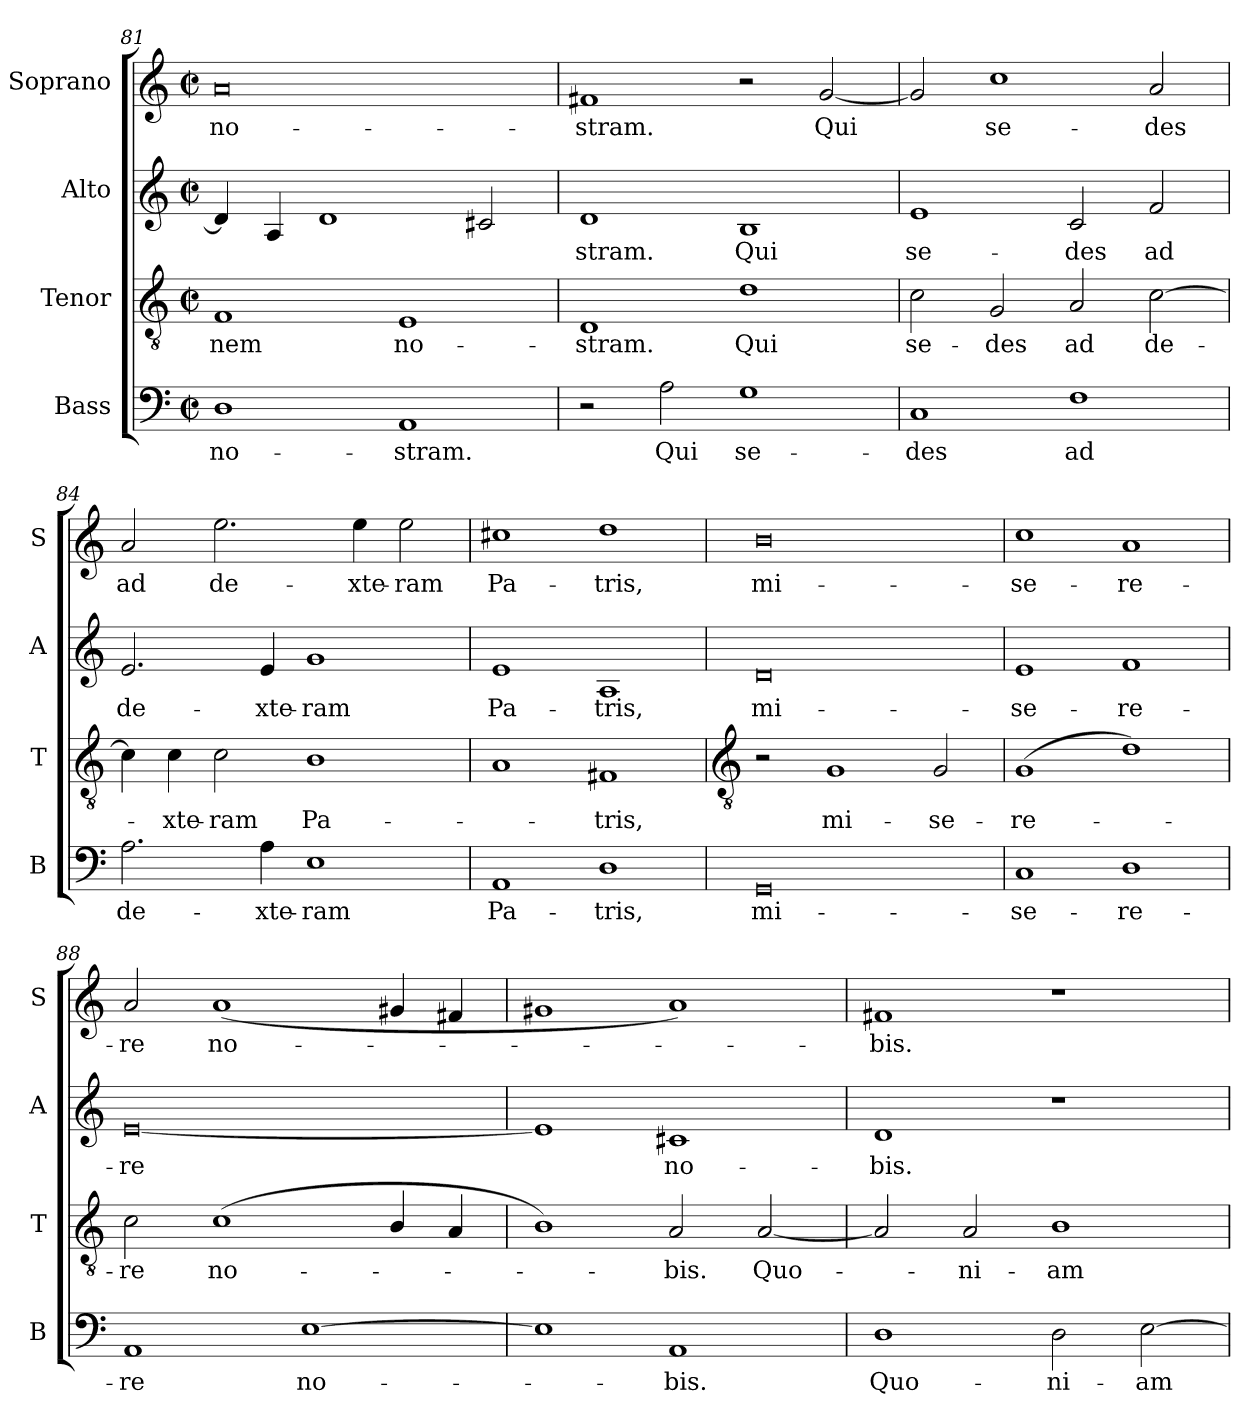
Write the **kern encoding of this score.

**kern	**text	**kern	**text	**kern	**text	**kern	**text
*part4	*part4	*part3	*part3	*part2	*part2	*part1	*part1
*staff4	*staff4	*staff3	*staff3	*staff2	*staff2	*staff1	*staff1
*I"Bass	*	*I"Tenor	*	*I"Alto	*	*I"Soprano	*
*I'B	*	*I'T	*	*I'A	*	*I'S	*
*clefF4	*	*clefGv2	*	*clefG2	*	*clefG2	*
*k[]	*	*k[]	*	*k[]	*	*k[]	*
*C:	*	*C:	*	*C:	*	*C:	*
*M4/2	*	*M4/2	*	*M4/2	*	*M4/2	*
*met(c|)	*	*met(c|)	*	*met(c|)	*	*met(c|)	*
=81	=81	=81	=81	=81	=81	=81	=81
!	!LO:LY:b	!	!LO:LY:b	!	!	!	!LO:LY:b
1D	no-	1F	-nem	4d]	.	0a	no-
.	.	.	.	4A	.	.	.
.	.	.	.	1d	.	.	.
!	!LO:LY:b	!	!LO:LY:b	!	!	!	!
1AA	-stram.	1E	no-	.	.	.	.
.	.	.	.	2c#	.	.	.
=82	=82	=82	=82	=82	=82	=82	=82
!	!	!	!LO:LY:b	!	!LO:LY:b	!	!LO:LY:b
2r	.	1D	-stram.	1d	stram.	1f#X	-stram.
!	!LO:LY:b	!	!	!	!	!	!
2A	Qui	.	.	.	.	.	.
!	!LO:LY:b	!	!LO:LY:b	!	!LO:LY:b	!	!
1G	se-	1d	Qui	1B	Qui	2r	.
!	!	!	!	!	!	!	!LO:LY:b
.	.	.	.	.	.	[2g	Qui
=83	=83	=83	=83	=83	=83	=83	=83
!	!LO:LY:b	!	!LO:LY:b	!	!LO:LY:b	!	!
1C	-des	2c	se-	1e	se-	2g]	.
!	!	!	!LO:LY:b	!	!	!	!LO:LY:b
.	.	2G	-des	.	.	1cc	se-
!	!LO:LY:b	!	!LO:LY:b	!	!LO:LY:b	!	!
1F	ad	2A	ad	2c	-des	.	.
!	!	!	!LO:LY:b	!	!LO:LY:b	!	!LO:LY:b
.	.	[2c	de-	2f	ad	2a	-des
=84	=84	=84	=84	=84	=84	=84	=84
!	!LO:LY:b	!	!	!	!LO:LY:b	!	!LO:LY:b
2.A	de-	4c]	.	2.e	de-	2a	ad
!	!	!	!LO:LY:b	!	!	!	!
.	.	4c	xte-	.	.	.	.
!	!	!	!LO:LY:b	!	!	!	!LO:LY:b
.	.	2c	-ram	.	.	2.ee	de-
!	!LO:LY:b	!	!	!	!LO:LY:b	!	!
4A	-xte-	.	.	4e	-xte-	.	.
!	!LO:LY:b	!	!LO:LY:b	!	!LO:LY:b	!	!
1E	-ram	1B	Pa-	1g	-ram	.	.
!	!	!	!	!	!	!	!LO:LY:b
.	.	.	.	.	.	4ee	-xte-
!	!	!	!	!	!	!	!LO:LY:b
.	.	.	.	.	.	2ee	-ram
=85	=85	=85	=85	=85	=85	=85	=85
!	!LO:LY:b	!	!	!	!LO:LY:b	!	!LO:LY:b
1AA	Pa-	1A	.	1e	Pa-	1cc#X	Pa-
!	!LO:LY:b	!	!LO:LY:b	!	!LO:LY:b	!	!LO:LY:b
1D	-tris,	1F#X	tris,	1A	-tris,	1dd	-tris,
!!LO:LB:g=z
=86	=86	=86	=86	=86	=86	=86	=86
*	*	*clefGv2	*	*	*	*	*
!	!LO:LY:b	!	!	!	!LO:LY:b	!	!LO:LY:b
0GG	mi-	2r	.	0d	mi-	0b	mi-
!	!	!	!LO:LY:b	!	!	!	!
.	.	1G	mi-	.	.	.	.
!	!	!	!LO:LY:b	!	!	!	!
.	.	2G	-se-	.	.	.	.
=87	=87	=87	=87	=87	=87	=87	=87
!	!LO:LY:b	!	!LO:LY:b	!	!LO:LY:b	!	!LO:LY:b
1C	-se-	(<1G	-re-	1e	-se-	1cc	-se-
!	!LO:LY:b	!	!	!	!LO:LY:b	!	!LO:LY:b
1D	-re-	1d)	.	1f	-re-	1a	-re-
=88	=88	=88	=88	=88	=88	=88	=88
!	!LO:LY:b	!	!LO:LY:b	!	!LO:LY:b	!	!LO:LY:b
1AA	-re	2c	re	[0e	-re	2a	-re
!	!	!	!LO:LY:b	!	!	!	!LO:LY:b
.	.	(<1c	no-	.	.	(<1a	no-
!	!LO:LY:b	!	!	!	!	!	!
[1E	no-	.	.	.	.	.	.
.	.	4B/	.	.	.	4g#X	.
.	.	4A	.	.	.	4f#X	.
=89	=89	=89	=89	=89	=89	=89	=89
1E]	.	1B/)	.	1e]	.	1g#	.
!	!LO:LY:b	!	!LO:LY:b	!	!LO:LY:b	!	!
1AA	bis.	2A	bis.	1c#X	no-	1a)	.
!	!	!	!LO:LY:b	!	!	!	!
.	.	[2A	Quo-	.	.	.	.
=90	=90	=90	=90	=90	=90	=90	=90
!	!LO:LY:b	!	!	!	!LO:LY:b	!	!LO:LY:b
1D	Quo-	2A]	.	1d	-bis.	1f#X	bis.
!	!	!	!LO:LY:b	!	!	!	!
.	.	2A	ni-	.	.	.	.
!	!LO:LY:b	!	!LO:LY:b	!	!	!	!
2D	-ni-	1B	-am	1r	.	1r	.
!	!LO:LY:b	!	!	!	!	!	!
[2E	-am	.	.	.	.	.	.
=	=	=	=	=	=	=	=
*-	*-	*-	*-	*-	*-	*-	*-
